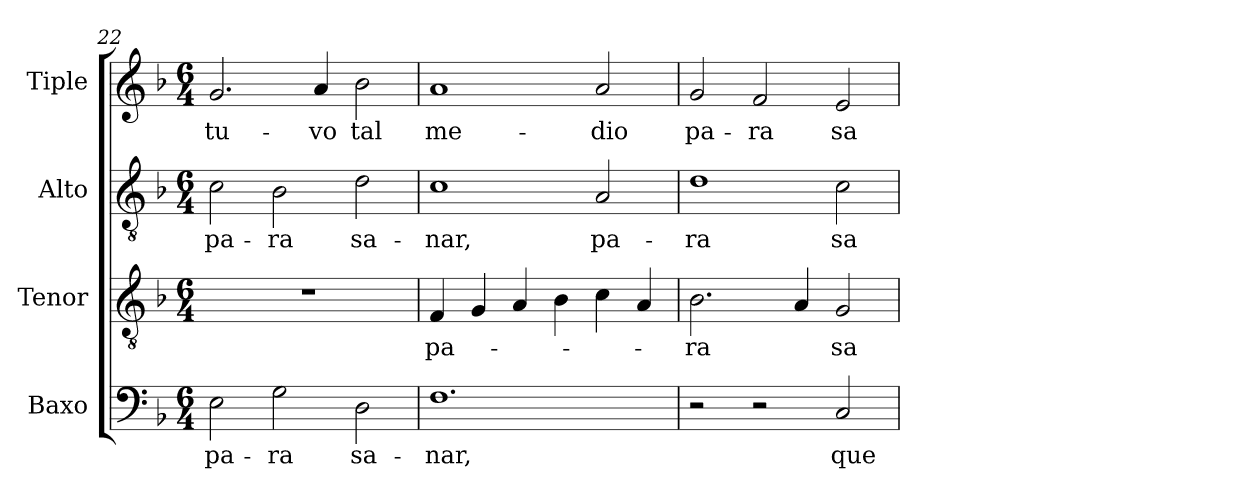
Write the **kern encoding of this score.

**kern	**text	**kern	**text	**kern	**text	**kern	**text
*part4	*part4	*part3	*part3	*part2	*part2	*part1	*part1
*staff4	*staff4	*staff3	*staff3	*staff2	*staff2	*staff1	*staff1
*I"Baxo	*	*I"Tenor	*	*I"Alto	*	*I"Tiple	*
*I'B	*	*I'T	*	*I'T	*	*	*
*clefF4	*	*clefGv2	*	*clefGv2	*	*clefG2	*
*	*	*ITrd7c12	*	*ITrd7c12	*	*	*
*k[b-]	*	*k[b-]	*	*k[b-]	*	*k[b-]	*
*F:	*	*F:	*	*F:	*	*F:	*
*M6/4	*	*M6/4	*	*M6/4	*	*M6/4	*
=22	=22	=22	=22	=22	=22	=22	=22
!	!LO:LY:b	!LO:N:vis=1	!	!	!LO:LY:b	!	!LO:LY:b
2E\	pa-	1.r	.	2C\	pa-	2.g/	tu-
!	!LO:LY:b	!	!	!	!LO:LY:b	!	!
2G\	-ra	.	.	2BB-\	-ra	.	.
!	!	!	!	!	!	!	!LO:LY:b
.	.	.	.	.	.	4a/	-vo
!	!LO:LY:b	!	!	!	!LO:LY:b	!	!LO:LY:b
2D\	sa-	.	.	2D\	sa-	2b-\	tal
=23	=23	=23	=23	=23	=23	=23	=23
!	!LO:LY:b	!	!LO:LY:b	!	!LO:LY:b	!	!LO:LY:b
1.F	-nar,	4FF/	pa-	1C	-nar,	1a	me-
.	.	4GG/	.	.	.	.	.
.	.	4AA/	.	.	.	.	.
.	.	4BB-\	.	.	.	.	.
!	!	!	!	!	!LO:LY:b	!	!LO:LY:b
.	.	4C\	.	2AA/	pa-	2a/	-dio
.	.	4AA/	.	.	.	.	.
!!LO:LB:g=z
=24	=24	=24	=24	=24	=24	=24	=24
!	!	!	!LO:LY:b	!	!LO:LY:b	!	!LO:LY:b
2r	.	2.BB-\	-ra	1D	-ra	2g/	pa-
!	!	!	!	!	!	!	!LO:LY:b
2r	.	.	.	.	.	2f/	-ra
.	.	4AA/	.	.	.	.	.
!	!LO:LY:b	!	!LO:LY:b	!	!LO:LY:b	!	!LO:LY:b
2C/	que	2GG/	sa-	2C\	sa-	2e/	sa-
=	=	=	=	=	=	=	=
*-	*-	*-	*-	*-	*-	*-	*-
